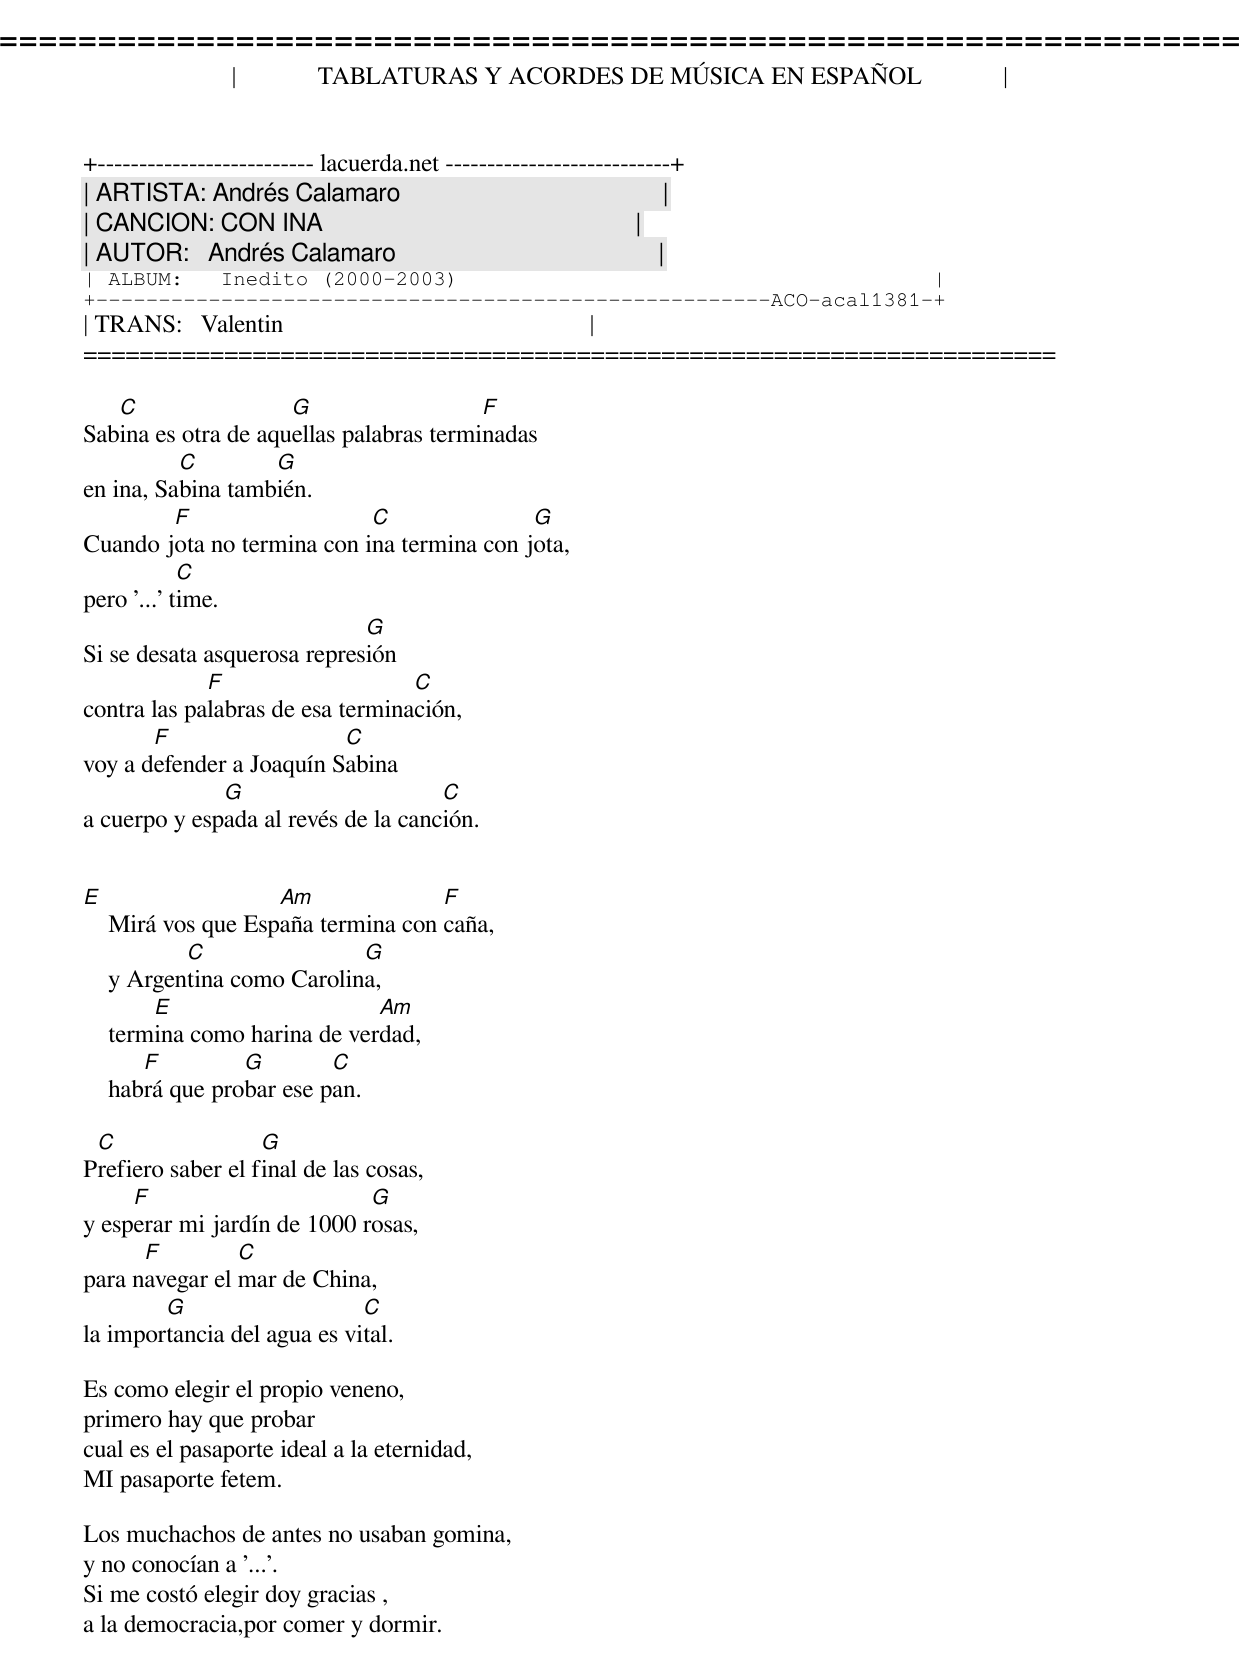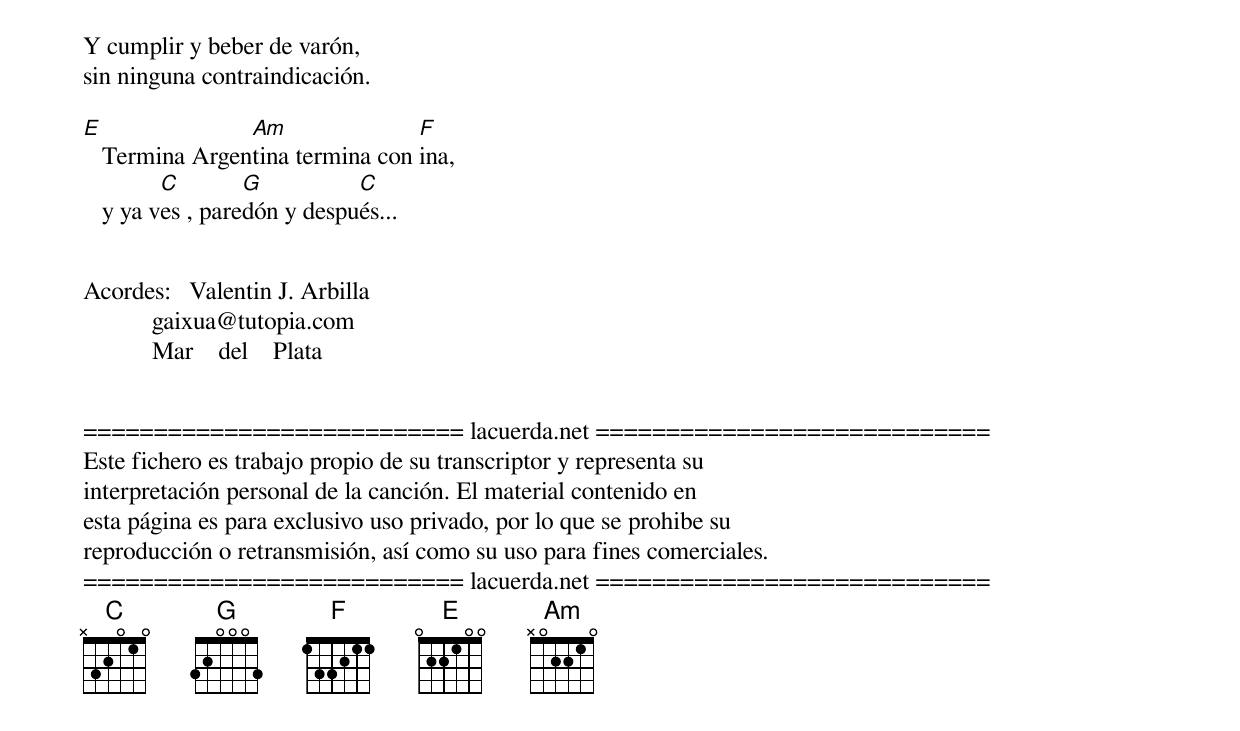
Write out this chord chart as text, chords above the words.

=====================================================================
|             TABLATURAS Y ACORDES DE MÚSICA EN ESPAÑOL             |
+-------------------------- lacuerda.net ---------------------------+
| ARTISTA: Andrés Calamaro                                          |
| CANCION: CON INA                                                  |
| AUTOR:   Andrés Calamaro                                          |
| ALBUM:   Inedito (2000-2003)                                      |
+------------------------------------------------------ACO-acal1381-+
| TRANS:   Valentin                                                 |
=====================================================================

   C                 G                   F
Sabina es otra de aquellas palabras terminadas
          C        G
en ina, Sabina también.
        F                   C               G
Cuando jota no termina con ina termina con jota,
            C
pero '...' time.
                             G
Si se desata asquerosa represión
             F                    C
contra las palabras de esa terminación,
       F                  C
voy a defender a Joaquín Sabina
              G                      C
a cuerpo y espada al revés de la canción.


E                   Am              F
    Mirá vos que España termina con caña,
           C                G
    y Argentina como Carolina,
        E                     Am
    termina como harina de verdad,
       F         G        C
    habrá que probar ese pan.

 C                 G
Prefiero saber el final de las cosas,
     F                       G
y esperar mi jardín de 1000 rosas,
      F         C
para navegar el mar de China,
        G                    C
la importancia del agua es vital.

Es como elegir el propio veneno,
primero hay que probar
cual es el pasaporte ideal a la eternidad,
MI pasaporte fetem.

Los muchachos de antes no usaban gomina,
y no conocían a '...'.
Si me costó elegir doy gracias ,
a la democracia,por comer y dormir.
Y cumplir y beber de varón,
sin ninguna contraindicación.

E               Am               F
   Termina Argentina termina con ina,
         C        G          C
   y ya ves , paredón y después...


Acordes:   Valentin J. Arbilla
           gaixua@tutopia.com
           Mar    del    Plata


=========================== lacuerda.net ============================
Este fichero es trabajo propio de su transcriptor y representa su
interpretación personal de la canción. El material contenido en
esta página es para exclusivo uso privado, por lo que se prohibe su
reproducción o retransmisión, así como su uso para fines comerciales.
=========================== lacuerda.net ============================
